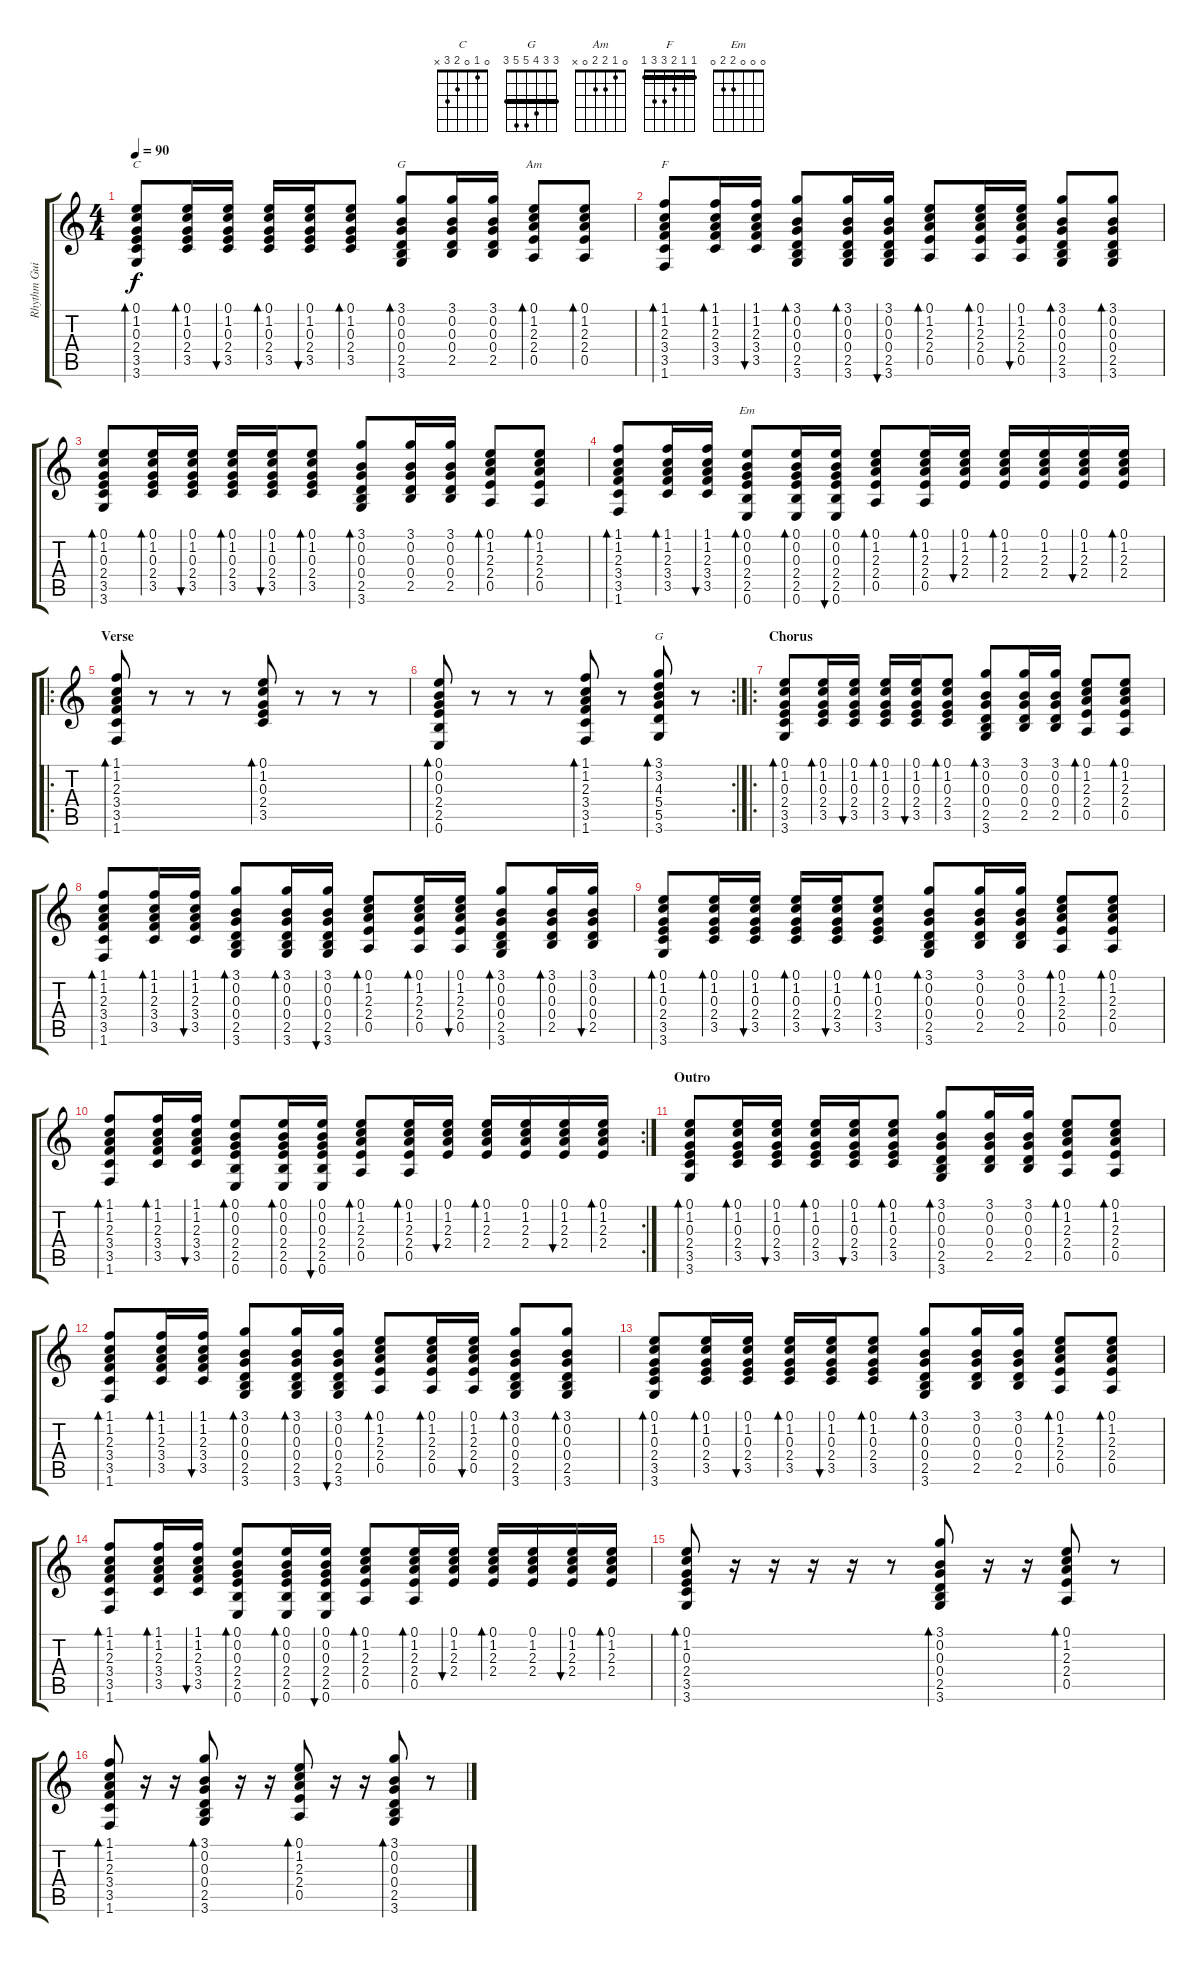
\track ("Rhythm Guitar" "Rhythm Gui") {instrument acousticguitarsteel}
\staff {score tabs}
\tuning (E4 B3 G3 D3 A2 E2) {hide}
\chord ("C" 0 1 0 2 3 x)
\chord ("G" 3 0 0 0 2 3)
\chord ("Am" 0 1 2 2 0 x)
\chord ("F" 1 1 2 3 3 1) {barre 1}
\chord ("Em" 0 0 0 2 2 0)
\chord ("G" 3 3 4 5 5 3) {barre 3}
\ts (4 4)
\tempo 90
\clef g2
\ks c
(0.1 1.2 0.3 2.4 3.5 3.6).8{bd 60 ch "C" dy f} (0.1 1.2 0.3 2.4 3.5).16{bd 60} (0.1 1.2 0.3 2.4 3.5).16{bu 60} (0.1 1.2 0.3 2.4 3.5).16{bd 60} (0.1 1.2 0.3 2.4 3.5).16{bu 60} (0.1 1.2 0.3 2.4 3.5).8{bd 60} (3.1 0.2 0.3 0.4 2.5 3.6).8{bd 60 ch "G"} (3.1 0.2 0.3 0.4 2.5).16 (3.1 0.2 0.3 0.4 2.5).16 (0.1 1.2 2.3 2.4 0.5).8{bd 60 ch "Am"} (0.1 1.2 2.3 2.4 0.5).8{bd 60} |
(1.1 1.2 2.3 3.4 3.5 1.6).8{bd 60 ch "F"} (1.1 1.2 2.3 3.4 3.5).16{bd 60} (1.1 1.2 2.3 3.4 3.5).16{bu 60} (3.1 0.2 0.3 0.4 2.5 3.6).8{bd 60} (3.1 0.2 0.3 0.4 2.5 3.6).16{bd 60} (3.1 0.2 0.3 0.4 2.5 3.6).16{bu 60} (0.1 1.2 2.3 2.4 0.5).8{bd 60} (0.1 1.2 2.3 2.4 0.5).16{bd 60} (0.1 1.2 2.3 2.4 0.5).16{bu 60} (3.1 0.2 0.3 0.4 2.5 3.6).8{bd 60} (3.1 0.2 0.3 0.4 2.5 3.6).8{bd 60} |
(0.1 1.2 0.3 2.4 3.5 3.6).8{bd 60} (0.1 1.2 0.3 2.4 3.5).16{bd 60} (0.1 1.2 0.3 2.4 3.5).16{bu 60} (0.1 1.2 0.3 2.4 3.5).16{bd 60} (0.1 1.2 0.3 2.4 3.5).16{bu 60} (0.1 1.2 0.3 2.4 3.5).8{bd 60} (3.1 0.2 0.3 0.4 2.5 3.6).8{bd 60} (3.1 0.2 0.3 0.4 2.5).16 (3.1 0.2 0.3 0.4 2.5).16 (0.1 1.2 2.3 2.4 0.5).8{bd 60} (0.1 1.2 2.3 2.4 0.5).8{bd 60} |
(1.1 1.2 2.3 3.4 3.5 1.6).8{bd 60} (1.1 1.2 2.3 3.4 3.5).16{bd 60} (1.1 1.2 2.3 3.4 3.5).16{bu 60} (0.1 0.2 0.3 2.4 2.5 0.6).8{bd 60 ch "Em"} (0.1 0.2 0.3 2.4 2.5 0.6).16{bd 60} (0.1 0.2 0.3 2.4 2.5 0.6).16{bu 60} (0.1 1.2 2.3 2.4 0.5).8{bd 60} (0.1 1.2 2.3 2.4 0.5).16{bd 60} (0.1 1.2 2.3 2.4).16{bu 60} (0.1 1.2 2.3 2.4).16{bd 60} (0.1 1.2 2.3 2.4).16 (0.1 1.2 2.3 2.4).16{bu 60} (0.1 1.2 2.3 2.4).16{bd 60} |
\ro
\section ("" "Verse")
(1.1 1.2 2.3 3.4 3.5 1.6).8{bd 60} r.8 r.8 r.8 (0.1 1.2 0.3 2.4 3.5).8{bd 60} r.8 r.8 r.8 |
\rc 2
(0.1 0.2 0.3 2.4 2.5 0.6).8{bd 60} r.8 r.8 r.8 (1.1 1.2 2.3 3.4 3.5 1.6).8{bd 60} r.8 (3.1 3.2 4.3 5.4 5.5 3.6).8{bd 60 ch "G"} r.8 |
\ro
\section ("" "Chorus")
(0.1 1.2 0.3 2.4 3.5 3.6).8{bd 60} (0.1 1.2 0.3 2.4 3.5).16{bd 60} (0.1 1.2 0.3 2.4 3.5).16{bu 60} (0.1 1.2 0.3 2.4 3.5).16{bd 60} (0.1 1.2 0.3 2.4 3.5).16{bu 60} (0.1 1.2 0.3 2.4 3.5).8{bd 60} (3.1 0.2 0.3 0.4 2.5 3.6).8{bd 60} (3.1 0.2 0.3 0.4 2.5).16 (3.1 0.2 0.3 0.4 2.5).16 (0.1 1.2 2.3 2.4 0.5).8{bd 60} (0.1 1.2 2.3 2.4 0.5).8{bd 60} |
(1.1 1.2 2.3 3.4 3.5 1.6).8{bd 60} (1.1 1.2 2.3 3.4 3.5).16{bd 60} (1.1 1.2 2.3 3.4 3.5).16{bu 60} (3.1 0.2 0.3 0.4 2.5 3.6).8{bd 60} (3.1 0.2 0.3 0.4 2.5 3.6).16{bd 60} (3.1 0.2 0.3 0.4 2.5 3.6).16{bu 60} (0.1 1.2 2.3 2.4 0.5).8{bd 60} (0.1 1.2 2.3 2.4 0.5).16{bd 60} (0.1 1.2 2.3 2.4 0.5).16{bu 60} (3.1 0.2 0.3 0.4 2.5 3.6).8{bd 60} (3.1 0.2 0.3 0.4 2.5).16{bd 60} (3.1 0.2 0.3 0.4 2.5).16{bu 60} |
(0.1 1.2 0.3 2.4 3.5 3.6).8{bd 60} (0.1 1.2 0.3 2.4 3.5).16{bd 60} (0.1 1.2 0.3 2.4 3.5).16{bu 60} (0.1 1.2 0.3 2.4 3.5).16{bd 60} (0.1 1.2 0.3 2.4 3.5).16{bu 60} (0.1 1.2 0.3 2.4 3.5).8{bd 60} (3.1 0.2 0.3 0.4 2.5 3.6).8{bd 60} (3.1 0.2 0.3 0.4 2.5).16 (3.1 0.2 0.3 0.4 2.5).16 (0.1 1.2 2.3 2.4 0.5).8{bd 60} (0.1 1.2 2.3 2.4 0.5).8{bd 60} |
\rc 2
(1.1 1.2 2.3 3.4 3.5 1.6).8{bd 60} (1.1 1.2 2.3 3.4 3.5).16{bd 60} (1.1 1.2 2.3 3.4 3.5).16{bu 60} (0.1 0.2 0.3 2.4 2.5 0.6).8{bd 60} (0.1 0.2 0.3 2.4 2.5 0.6).16{bd 60} (0.1 0.2 0.3 2.4 2.5 0.6).16{bu 60} (0.1 1.2 2.3 2.4 0.5).8{bd 60} (0.1 1.2 2.3 2.4 0.5).16{bd 60} (0.1 1.2 2.3 2.4).16{bu 60} (0.1 1.2 2.3 2.4).16{bd 60} (0.1 1.2 2.3 2.4).16 (0.1 1.2 2.3 2.4).16{bu 60} (0.1 1.2 2.3 2.4).16{bd 60} |
\section ("" "Outro")
(0.1 1.2 0.3 2.4 3.5 3.6).8{bd 60} (0.1 1.2 0.3 2.4 3.5).16{bd 60} (0.1 1.2 0.3 2.4 3.5).16{bu 60} (0.1 1.2 0.3 2.4 3.5).16{bd 60} (0.1 1.2 0.3 2.4 3.5).16{bu 60} (0.1 1.2 0.3 2.4 3.5).8{bd 60} (3.1 0.2 0.3 0.4 2.5 3.6).8{bd 60} (3.1 0.2 0.3 0.4 2.5).16 (3.1 0.2 0.3 0.4 2.5).16 (0.1 1.2 2.3 2.4 0.5).8{bd 60} (0.1 1.2 2.3 2.4 0.5).8{bd 60} |
(1.1 1.2 2.3 3.4 3.5 1.6).8{bd 60} (1.1 1.2 2.3 3.4 3.5).16{bd 60} (1.1 1.2 2.3 3.4 3.5).16{bu 60} (3.1 0.2 0.3 0.4 2.5 3.6).8{bd 60} (3.1 0.2 0.3 0.4 2.5 3.6).16{bd 60} (3.1 0.2 0.3 0.4 2.5 3.6).16{bu 60} (0.1 1.2 2.3 2.4 0.5).8{bd 60} (0.1 1.2 2.3 2.4 0.5).16{bd 60} (0.1 1.2 2.3 2.4 0.5).16{bu 60} (3.1 0.2 0.3 0.4 2.5 3.6).8{bd 60} (3.1 0.2 0.3 0.4 2.5 3.6).8{bd 60} |
(0.1 1.2 0.3 2.4 3.5 3.6).8{bd 60} (0.1 1.2 0.3 2.4 3.5).16{bd 60} (0.1 1.2 0.3 2.4 3.5).16{bu 60} (0.1 1.2 0.3 2.4 3.5).16{bd 60} (0.1 1.2 0.3 2.4 3.5).16{bu 60} (0.1 1.2 0.3 2.4 3.5).8{bd 60} (3.1 0.2 0.3 0.4 2.5 3.6).8{bd 60} (3.1 0.2 0.3 0.4 2.5).16 (3.1 0.2 0.3 0.4 2.5).16 (0.1 1.2 2.3 2.4 0.5).8{bd 60} (0.1 1.2 2.3 2.4 0.5).8{bd 60} |
(1.1 1.2 2.3 3.4 3.5 1.6).8{bd 60} (1.1 1.2 2.3 3.4 3.5).16{bd 60} (1.1 1.2 2.3 3.4 3.5).16{bu 60} (0.1 0.2 0.3 2.4 2.5 0.6).8{bd 60} (0.1 0.2 0.3 2.4 2.5 0.6).16{bd 60} (0.1 0.2 0.3 2.4 2.5 0.6).16{bu 60} (0.1 1.2 2.3 2.4 0.5).8{bd 60} (0.1 1.2 2.3 2.4 0.5).16{bd 60} (0.1 1.2 2.3 2.4).16{bu 60} (0.1 1.2 2.3 2.4).16{bd 60} (0.1 1.2 2.3 2.4).16 (0.1 1.2 2.3 2.4).16{bu 60} (0.1 1.2 2.3 2.4).16{bd 60} |
(0.1 1.2 0.3 2.4 3.5 3.6).8{bd 60} r.16 r.16 r.16 r.16 r.8 (3.1 0.2 0.3 0.4 2.5 3.6).8{bd 60} r.16 r.16 (0.1 1.2 2.3 2.4 0.5).8{bd 60} r.8 |
(1.1 1.2 2.3 3.4 3.5 1.6).8{bd 60} r.16 r.16 (3.1 0.2 0.3 0.4 2.5 3.6).8{bd 60} r.16 r.16 (0.1 1.2 2.3 2.4 0.5).8{bd 60} r.16 r.16 (3.1 0.2 0.3 0.4 2.5 3.6).8{bd 60} r.8
